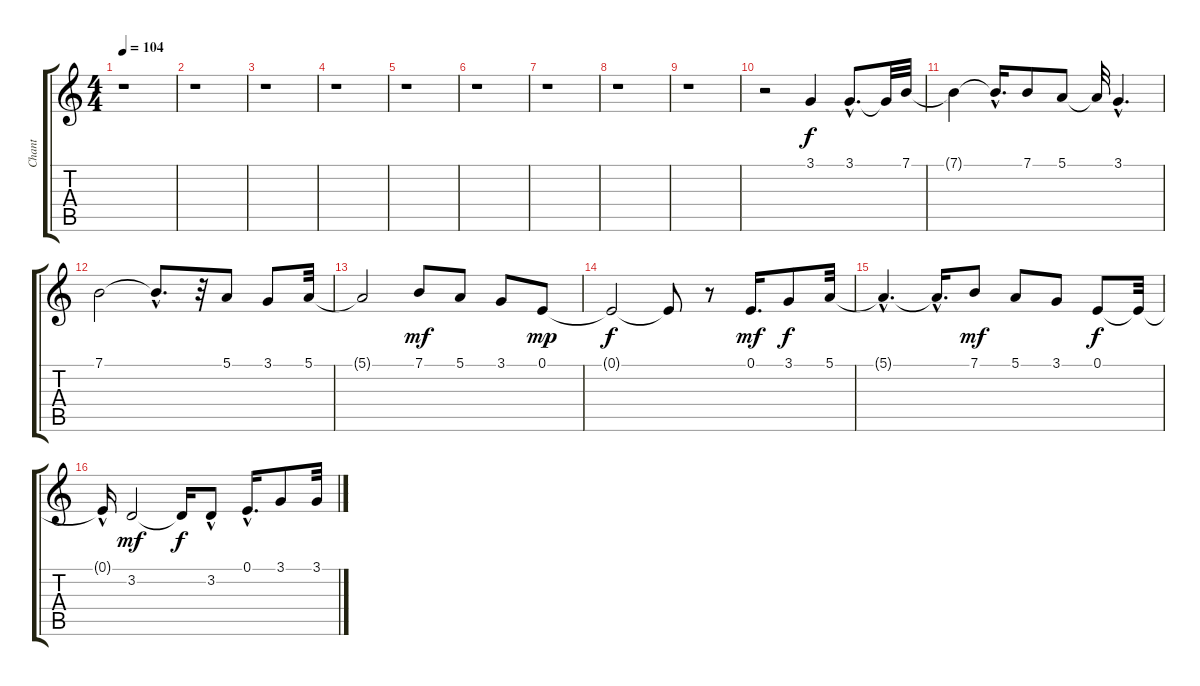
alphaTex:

\track ("Chant" "Chant") {instrument accordion}
\staff {score tabs}
\tuning (E4 B3 G3 D3 A2 E2) {hide}
\ts (4 4)
\tempo 104
\clef g2
\ks c
r.1{dy f instrument accordion} |
r.1 |
r.1 |
r.1 |
r.1 |
r.1 |
r.1 |
r.1 |
r.1 |
r.2 3.1.4 3.1{hac}.8{d} 3.1{t}.32 7.1.32 |
7.1{t}.4 7.1{hac t}.16{d} 7.1.8 5.1.8 5.1{t}.32 3.1{hac}.4{d} |
7.1.2 7.1{hac t}.8{d} r.32 5.1.8 3.1.8 5.1.32 |
5.1{t}.2 7.1.8{dy mf} 5.1.8 3.1.8 0.1.8{dy mp} |
0.1{t}.2{dy f} 0.1{t}.8 r.8 0.1.16{d dy mf} 3.1.8{dy f} 5.1.32 |
5.1{hac t}.4{d} 5.1{hac t}.16{d} 7.1.8{dy mf} 5.1.8 3.1.8 0.1.8{dy f} 0.1{t}.32 |
0.1{hac t}.16 3.2.2{dy mf} 3.2{t}.16{dy f} 3.2{hac}.8 0.1{hac}.16{d} 3.1.8 3.1.32
